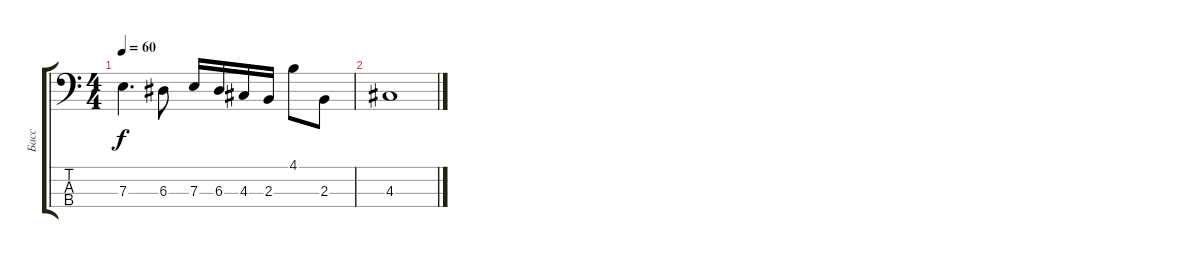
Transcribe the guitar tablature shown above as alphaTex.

\track ("Басс" "Басс") {instrument electricbassfinger}
\staff {score tabs}
\tuning (G2 D2 A1 E1) {hide}
\ts (4 4)
\tempo 60
\clef f4
\ks c
7.3.4{d dy f} 6.3.8 7.3.16 6.3.16 4.3.16 2.3.16 4.1.8 2.3.8 |
4.3.1
